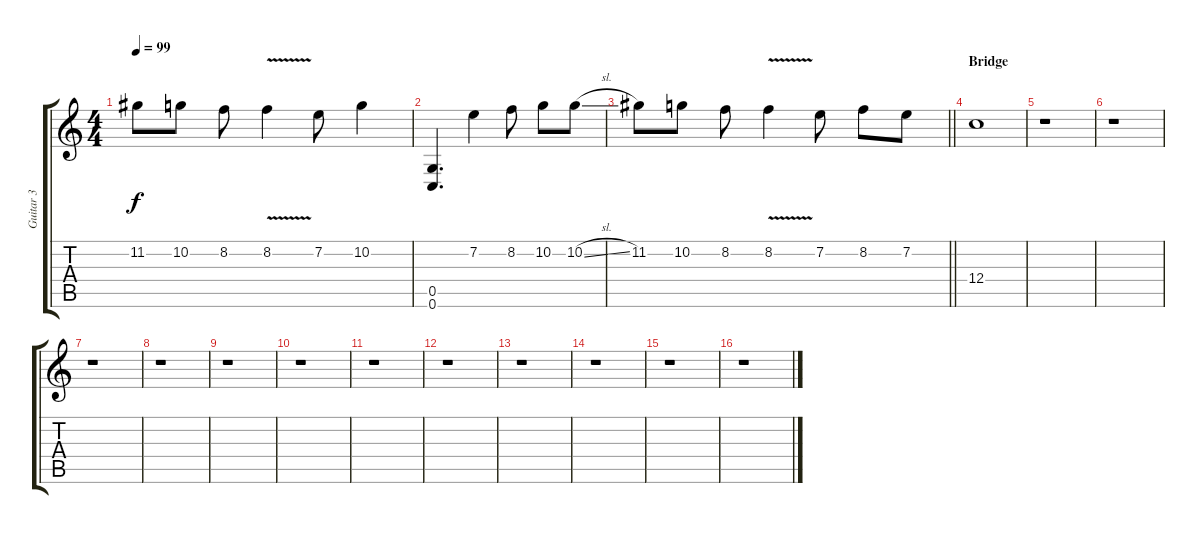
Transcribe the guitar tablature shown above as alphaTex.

\track ("Guitar 3" "Guitar 3") {instrument distortionguitar}
\staff {score tabs}
\tuning (D4 A3 F3 C3 G2 C2) {hide}
\ts (4 4)
\tempo 99
\clef g2
\ks c
11.2.8{dy f} 10.2.8 8.2.8 8.2{v}.4 7.2.8 10.2.4 |
(0.5 0.6).4{d} 7.2.4 8.2.8 10.2.8 10.2{sl}.8 |
\barLineRight lightlight
11.2.8 10.2.8 8.2.8 8.2{v}.4 7.2.8 8.2.8 7.2.8 |
\section ("" "Bridge")
12.4.1 |
r.1 |
r.1 |
r.1 |
r.1 |
r.1 |
r.1 |
r.1 |
r.1 |
r.1 |
r.1 |
r.1 |
r.1
